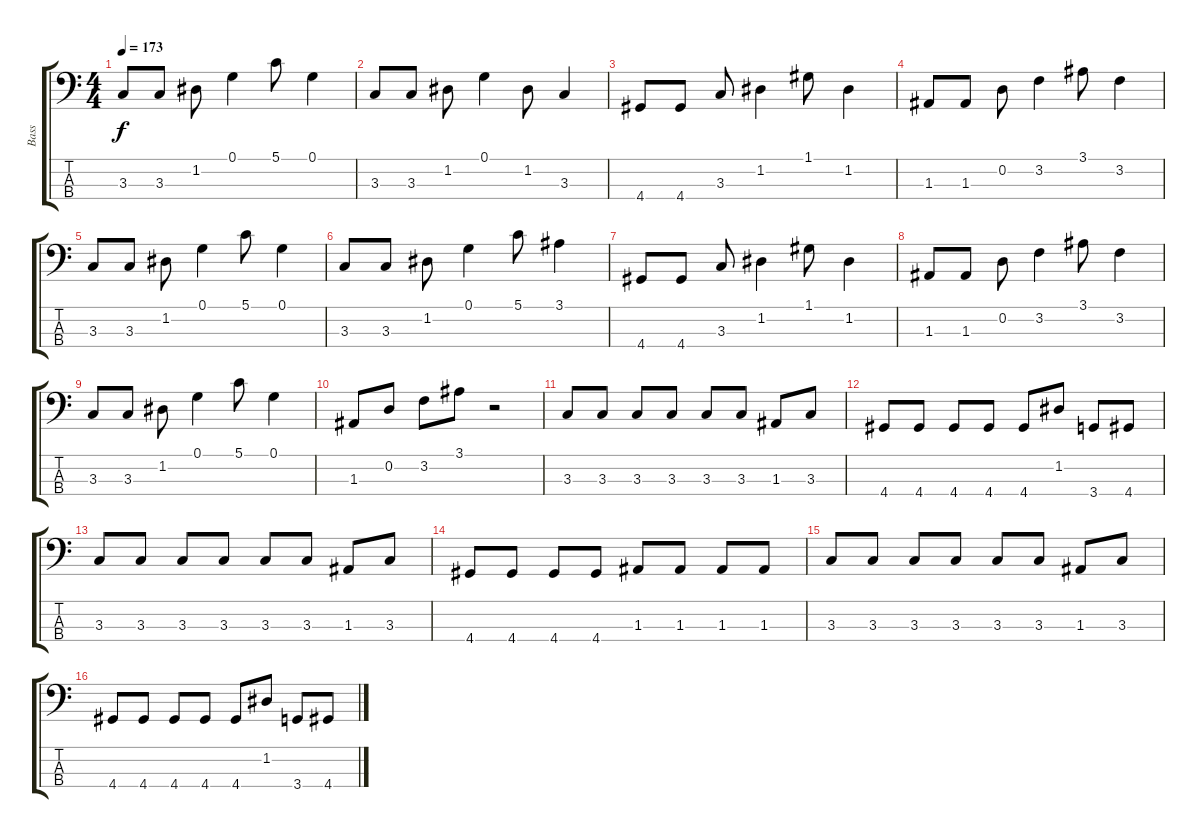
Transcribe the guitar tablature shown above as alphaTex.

\track ("Bass" "Bass") {solo instrument slapbass1}
\staff {score tabs}
\tuning (G2 D2 A1 E1) {hide}
\ts (4 4)
\tempo 173
\clef f4
\ks c
3.3.8{dy f} 3.3.8 1.2.8 0.1.4 5.1.8 0.1.4 |
3.3.8 3.3.8 1.2.8 0.1.4 1.2.8 3.3.4 |
4.4.8 4.4.8 3.3.8 1.2.4 1.1.8 1.2.4 |
1.3.8 1.3.8 0.2.8 3.2.4 3.1.8 3.2.4 |
3.3.8 3.3.8 1.2.8 0.1.4 5.1.8 0.1.4 |
3.3.8 3.3.8 1.2.8 0.1.4 5.1.8 3.1.4 |
4.4.8 4.4.8 3.3.8 1.2.4 1.1.8 1.2.4 |
1.3.8 1.3.8 0.2.8 3.2.4 3.1.8 3.2.4 |
3.3.8 3.3.8 1.2.8 0.1.4 5.1.8 0.1.4 |
1.3.8 0.2.8 3.2.8 3.1.8 r.2 |
3.3.8 3.3.8 3.3.8 3.3.8 3.3.8 3.3.8 1.3.8 3.3.8 |
4.4.8 4.4.8 4.4.8 4.4.8 4.4.8 1.2.8 3.4.8 4.4.8 |
3.3.8 3.3.8 3.3.8 3.3.8 3.3.8 3.3.8 1.3.8 3.3.8 |
4.4.8 4.4.8 4.4.8 4.4.8 1.3.8 1.3.8 1.3.8 1.3.8 |
3.3.8 3.3.8 3.3.8 3.3.8 3.3.8 3.3.8 1.3.8 3.3.8 |
4.4.8 4.4.8 4.4.8 4.4.8 4.4.8 1.2.8 3.4.8 4.4.8
